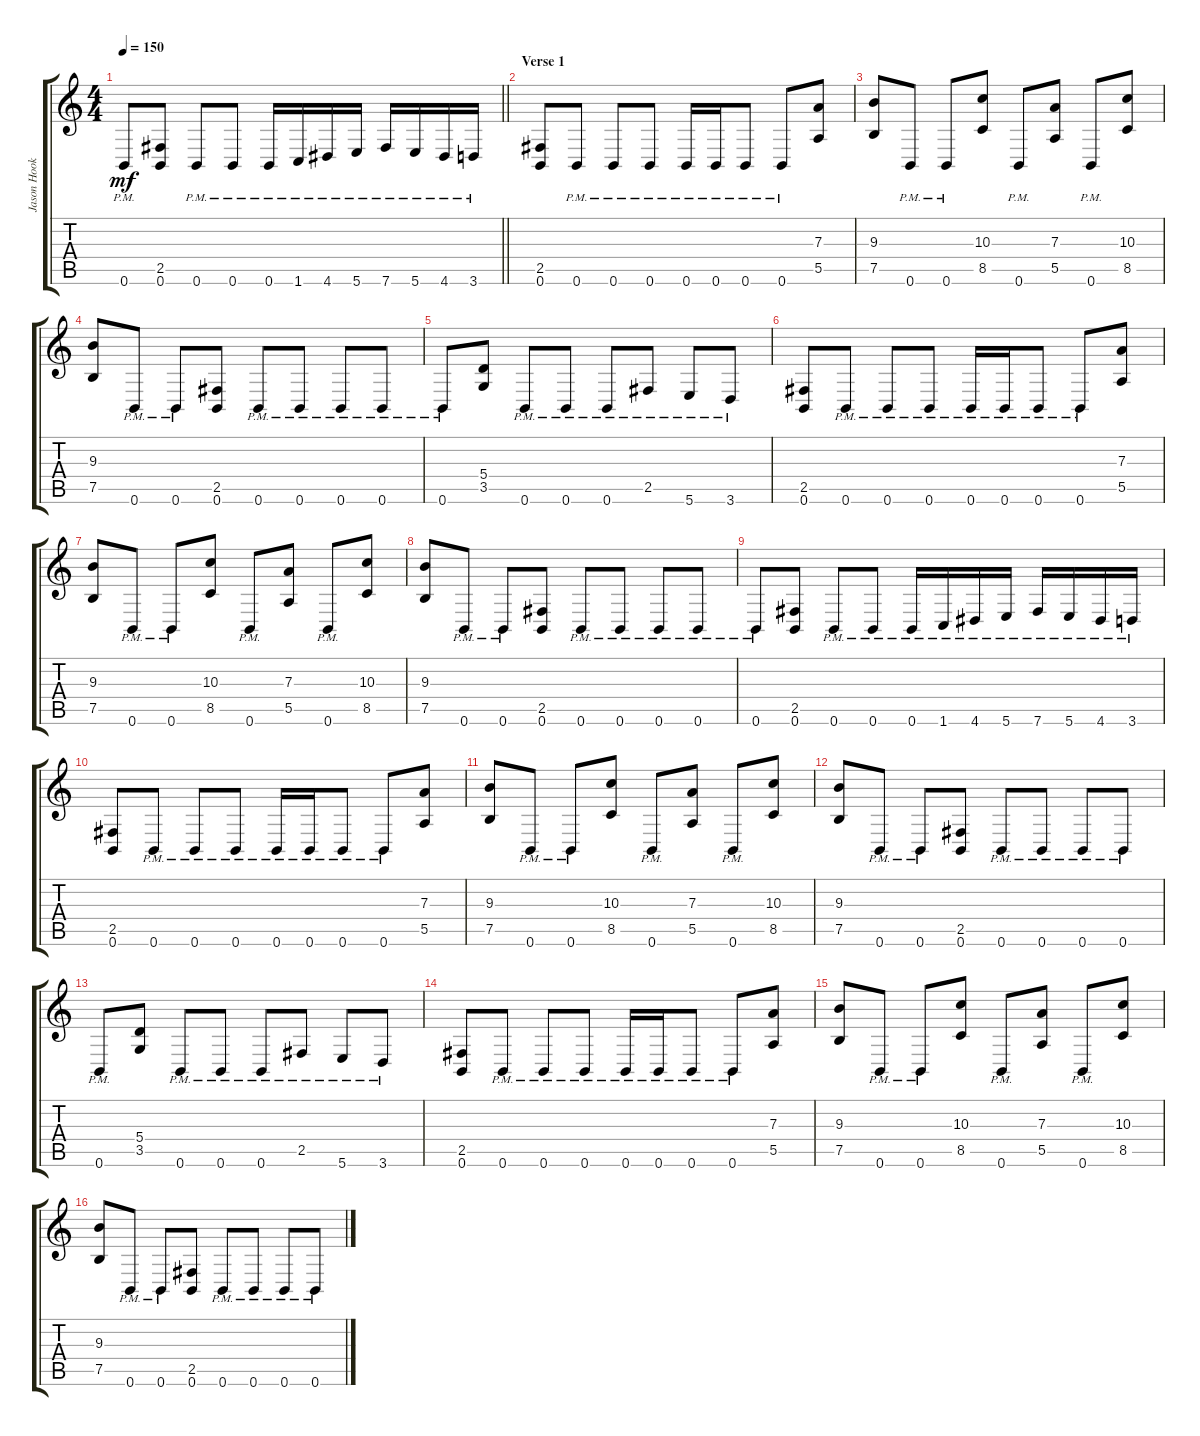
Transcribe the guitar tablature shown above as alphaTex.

\track ("Jason Hook – Lead Guitar" "Jason Hook") {instrument distortionguitar}
\staff {score tabs}
\tuning (B3 Gb3 D3 A2 E2 B1) {hide}
\ts (4 4)
\tempo 150
\clef g2
\barLineRight lightlight
\ks c
0.6{pm}.8{dy mf} (2.5 0.6).8 0.6{pm}.8 0.6{pm}.8 0.6{pm}.16 1.6{pm}.16 4.6{pm}.16 5.6{pm}.16 7.6{pm}.16 5.6{pm}.16 4.6{pm}.16 3.6{pm}.16 |
\section ("" "Verse 1")
(2.5 0.6).8 0.6{pm}.8 0.6{pm}.8 0.6{pm}.8 0.6{pm}.16 0.6{pm}.16 0.6{pm}.8 0.6{pm}.8 (7.3 5.5).8 |
(9.3 7.5).8 0.6{pm}.8 0.6{pm}.8 (10.3 8.5).8 0.6{pm}.8 (7.3 5.5).8 0.6{pm}.8 (10.3 8.5).8 |
(9.3 7.5).8 0.6{pm}.8 0.6{pm}.8 (2.5 0.6).8 0.6{pm}.8 0.6{pm}.8 0.6{pm}.8 0.6{pm}.8 |
0.6{pm}.8 (5.4 3.5).8 0.6{pm}.8 0.6{pm}.8 0.6{pm}.8 2.5{pm}.8 5.6{pm}.8 3.6{pm}.8 |
(2.5 0.6).8 0.6{pm}.8 0.6{pm}.8 0.6{pm}.8 0.6{pm}.16 0.6{pm}.16 0.6{pm}.8 0.6{pm}.8 (7.3 5.5).8 |
(9.3 7.5).8 0.6{pm}.8 0.6{pm}.8 (10.3 8.5).8 0.6{pm}.8 (7.3 5.5).8 0.6{pm}.8 (10.3 8.5).8 |
(9.3 7.5).8 0.6{pm}.8 0.6{pm}.8 (2.5 0.6).8 0.6{pm}.8 0.6{pm}.8 0.6{pm}.8 0.6{pm}.8 |
0.6{pm}.8 (2.5 0.6).8 0.6{pm}.8 0.6{pm}.8 0.6{pm}.16 1.6{pm}.16 4.6{pm}.16 5.6{pm}.16 7.6{pm}.16 5.6{pm}.16 4.6{pm}.16 3.6{pm}.16 |
(2.5 0.6).8 0.6{pm}.8 0.6{pm}.8 0.6{pm}.8 0.6{pm}.16 0.6{pm}.16 0.6{pm}.8 0.6{pm}.8 (7.3 5.5).8 |
(9.3 7.5).8 0.6{pm}.8 0.6{pm}.8 (10.3 8.5).8 0.6{pm}.8 (7.3 5.5).8 0.6{pm}.8 (10.3 8.5).8 |
(9.3 7.5).8 0.6{pm}.8 0.6{pm}.8 (2.5 0.6).8 0.6{pm}.8 0.6{pm}.8 0.6{pm}.8 0.6{pm}.8 |
0.6{pm}.8 (5.4 3.5).8 0.6{pm}.8 0.6{pm}.8 0.6{pm}.8 2.5{pm}.8 5.6{pm}.8 3.6{pm}.8 |
(2.5 0.6).8 0.6{pm}.8 0.6{pm}.8 0.6{pm}.8 0.6{pm}.16 0.6{pm}.16 0.6{pm}.8 0.6{pm}.8 (7.3 5.5).8 |
(9.3 7.5).8 0.6{pm}.8 0.6{pm}.8 (10.3 8.5).8 0.6{pm}.8 (7.3 5.5).8 0.6{pm}.8 (10.3 8.5).8 |
(9.3 7.5).8 0.6{pm}.8 0.6{pm}.8 (2.5 0.6).8 0.6{pm}.8 0.6{pm}.8 0.6{pm}.8 0.6{pm}.8
